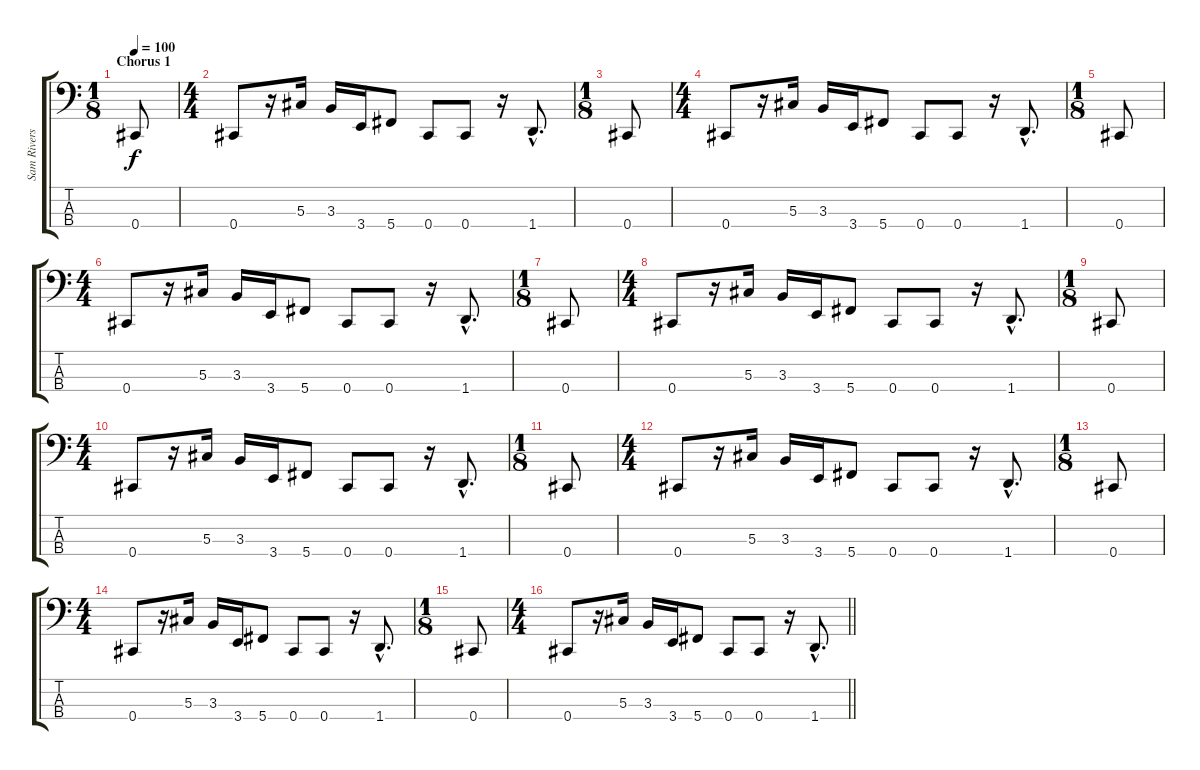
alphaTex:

\track ("Sam Rivers (Bass)" "Sam Rivers") {instrument electricbassfinger}
\staff {score tabs}
\tuning (Gb2 Db2 Ab1 Db1) {hide}
\ts (1 8)
\section ("" "Chorus 1")
\tempo 100
\clef f4
\ks c
0.4.8{dy f} |
\ts (4 4)
0.4.8 r.16 5.3.16 3.3.16 3.4.16 5.4.8 0.4.8 0.4.8 r.16 1.4{hac}.8{d} |
\ts (1 8)
0.4.8 |
\ts (4 4)
0.4.8 r.16 5.3.16 3.3.16 3.4.16 5.4.8 0.4.8 0.4.8 r.16 1.4{hac}.8{d} |
\ts (1 8)
0.4.8 |
\ts (4 4)
0.4.8 r.16 5.3.16 3.3.16 3.4.16 5.4.8 0.4.8 0.4.8 r.16 1.4{hac}.8{d} |
\ts (1 8)
0.4.8 |
\ts (4 4)
0.4.8 r.16 5.3.16 3.3.16 3.4.16 5.4.8 0.4.8 0.4.8 r.16 1.4{hac}.8{d} |
\ts (1 8)
0.4.8 |
\ts (4 4)
0.4.8 r.16 5.3.16 3.3.16 3.4.16 5.4.8 0.4.8 0.4.8 r.16 1.4{hac}.8{d} |
\ts (1 8)
0.4.8 |
\ts (4 4)
0.4.8 r.16 5.3.16 3.3.16 3.4.16 5.4.8 0.4.8 0.4.8 r.16 1.4{hac}.8{d} |
\ts (1 8)
0.4.8 |
\ts (4 4)
0.4.8 r.16 5.3.16 3.3.16 3.4.16 5.4.8 0.4.8 0.4.8 r.16 1.4{hac}.8{d} |
\ts (1 8)
0.4.8 |
\ts (4 4)
\barLineRight lightlight
0.4.8 r.16 5.3.16 3.3.16 3.4.16 5.4.8 0.4.8 0.4.8 r.16 1.4{hac}.8{d}
